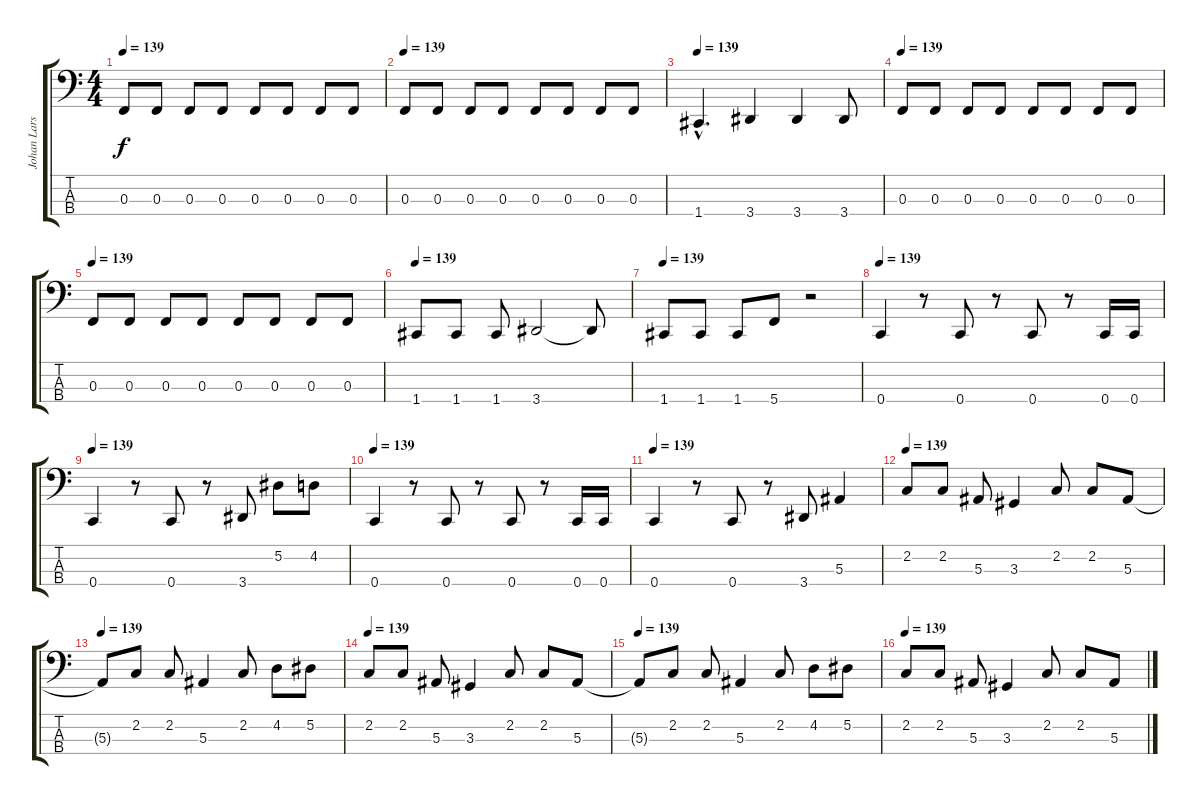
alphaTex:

\track ("Johan Larsson" "Johan Lars") {instrument electricbassfinger}
\staff {score tabs}
\tuning (Eb2 Bb1 F1 C1) {hide}
\ts (4 4)
\tempo 139
\clef f4
\ks c
0.3.8{dy f} 0.3.8 0.3.8 0.3.8 0.3.8 0.3.8 0.3.8 0.3.8 |
\tempo 139
0.3.8 0.3.8 0.3.8 0.3.8 0.3.8 0.3.8 0.3.8 0.3.8 |
\tempo 139
1.4{hac}.4{d} 3.4.4 3.4.4 3.4.8 |
\tempo 139
0.3.8 0.3.8 0.3.8 0.3.8 0.3.8 0.3.8 0.3.8 0.3.8 |
\tempo 139
0.3.8 0.3.8 0.3.8 0.3.8 0.3.8 0.3.8 0.3.8 0.3.8 |
\tempo 139
1.4.8 1.4.8 1.4.8 3.4.2 3.4{t}.8 |
\tempo 139
1.4.8 1.4.8 1.4.8 5.4.8 r.2 |
\tempo 139
0.4.4 r.8 0.4.8 r.8 0.4.8 r.8 0.4.16 0.4.16 |
\tempo 139
0.4.4 r.8 0.4.8 r.8 3.4.8 5.2.8 4.2.8 |
\tempo 139
0.4.4 r.8 0.4.8 r.8 0.4.8 r.8 0.4.16 0.4.16 |
\tempo 139
0.4.4 r.8 0.4.8 r.8 3.4.8 5.3.4 |
\tempo 139
2.2.8 2.2.8 5.3.8 3.3.4 2.2.8 2.2.8 5.3.8 |
\tempo 139
5.3{t}.8 2.2.8 2.2.8 5.3.4 2.2.8 4.2.8 5.2.8 |
\tempo 139
2.2.8 2.2.8 5.3.8 3.3.4 2.2.8 2.2.8 5.3.8 |
\tempo 139
5.3{t}.8 2.2.8 2.2.8 5.3.4 2.2.8 4.2.8 5.2.8 |
\tempo 139
2.2.8 2.2.8 5.3.8 3.3.4 2.2.8 2.2.8 5.3.8
